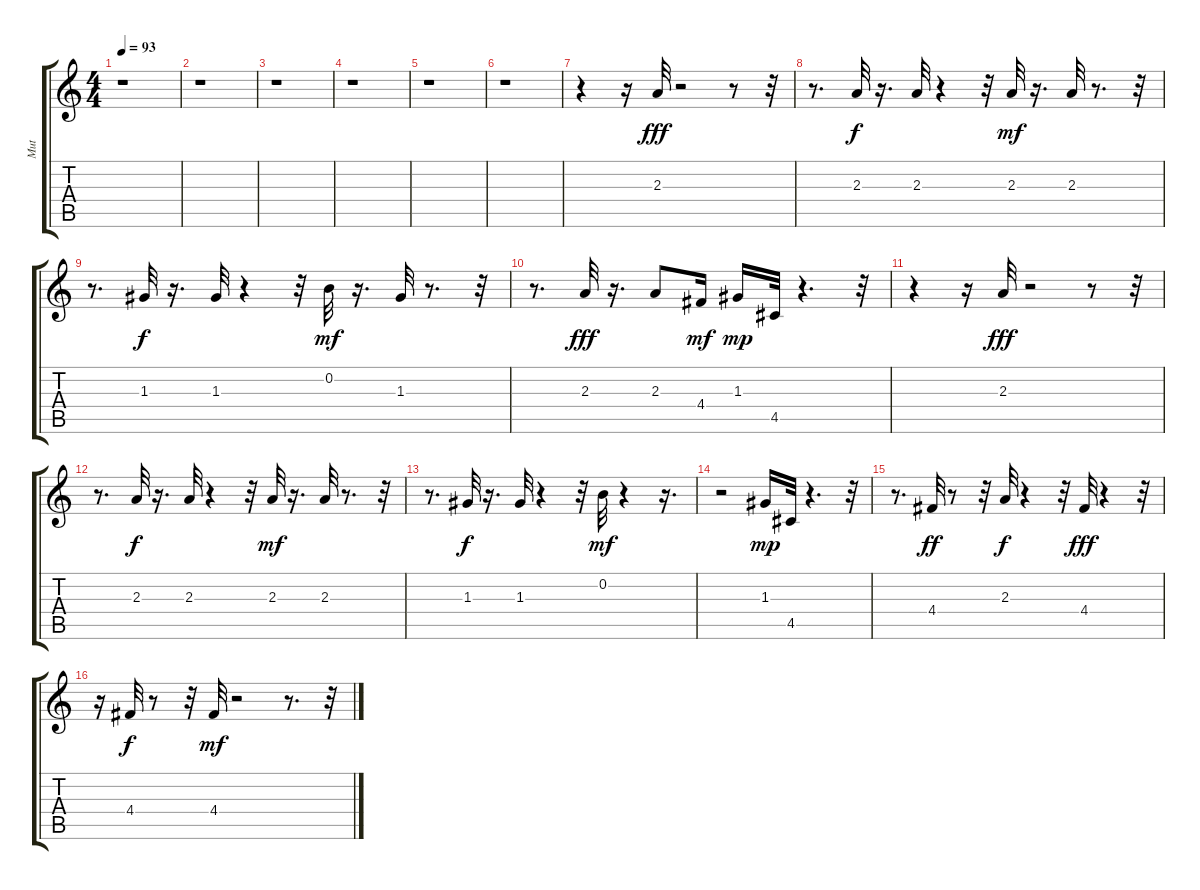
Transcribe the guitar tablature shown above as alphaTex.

\track ("Mut" "Mut") {instrument electricguitarmuted}
\staff {score tabs}
\tuning (E4 B3 G3 D3 A2 E2) {hide}
\ts (4 4)
\tempo 93
\clef g2
\ks c
r.1{dy mp} |
r.1 |
r.1 |
r.1 |
r.1 |
r.1 |
r.4 r.16 2.3.32{dy fff} r.2 r.8 r.32 |
r.8{d} 2.3.32{dy f} r.16{d} 2.3.32 r.4 r.32 2.3.32{dy mf} r.16{d} 2.3.32 r.8{d} r.32 |
r.8{d} 1.3.32{dy f} r.16{d} 1.3.32 r.4 r.32 0.2.32{dy mf} r.16{d} 1.3.32 r.8{d} r.32 |
r.8{d} 2.3.32{dy fff} r.16{d} 2.3.8 4.4.16{dy mf} 1.3.16{dy mp} 4.5.32 r.4{d} r.32 |
r.4 r.16 2.3.32{dy fff} r.2 r.8 r.32 |
r.8{d} 2.3.32{dy f} r.16{d} 2.3.32 r.4 r.32 2.3.32{dy mf} r.16{d} 2.3.32 r.8{d} r.32 |
r.8{d} 1.3.32{dy f} r.16{d} 1.3.32 r.4 r.32 0.2.32{dy mf} r.4 r.16{d} |
r.2 1.3.16{dy mp} 4.5.32 r.4{d} r.32 |
r.8{d} 4.4.32{dy ff} r.8 r.32 2.3.32{dy f} r.4 r.32 4.4.32{dy fff} r.4 r.32 |
r.16 4.4.32{dy f} r.8 r.32 4.4.32{dy mf} r.2 r.8{d} r.32
